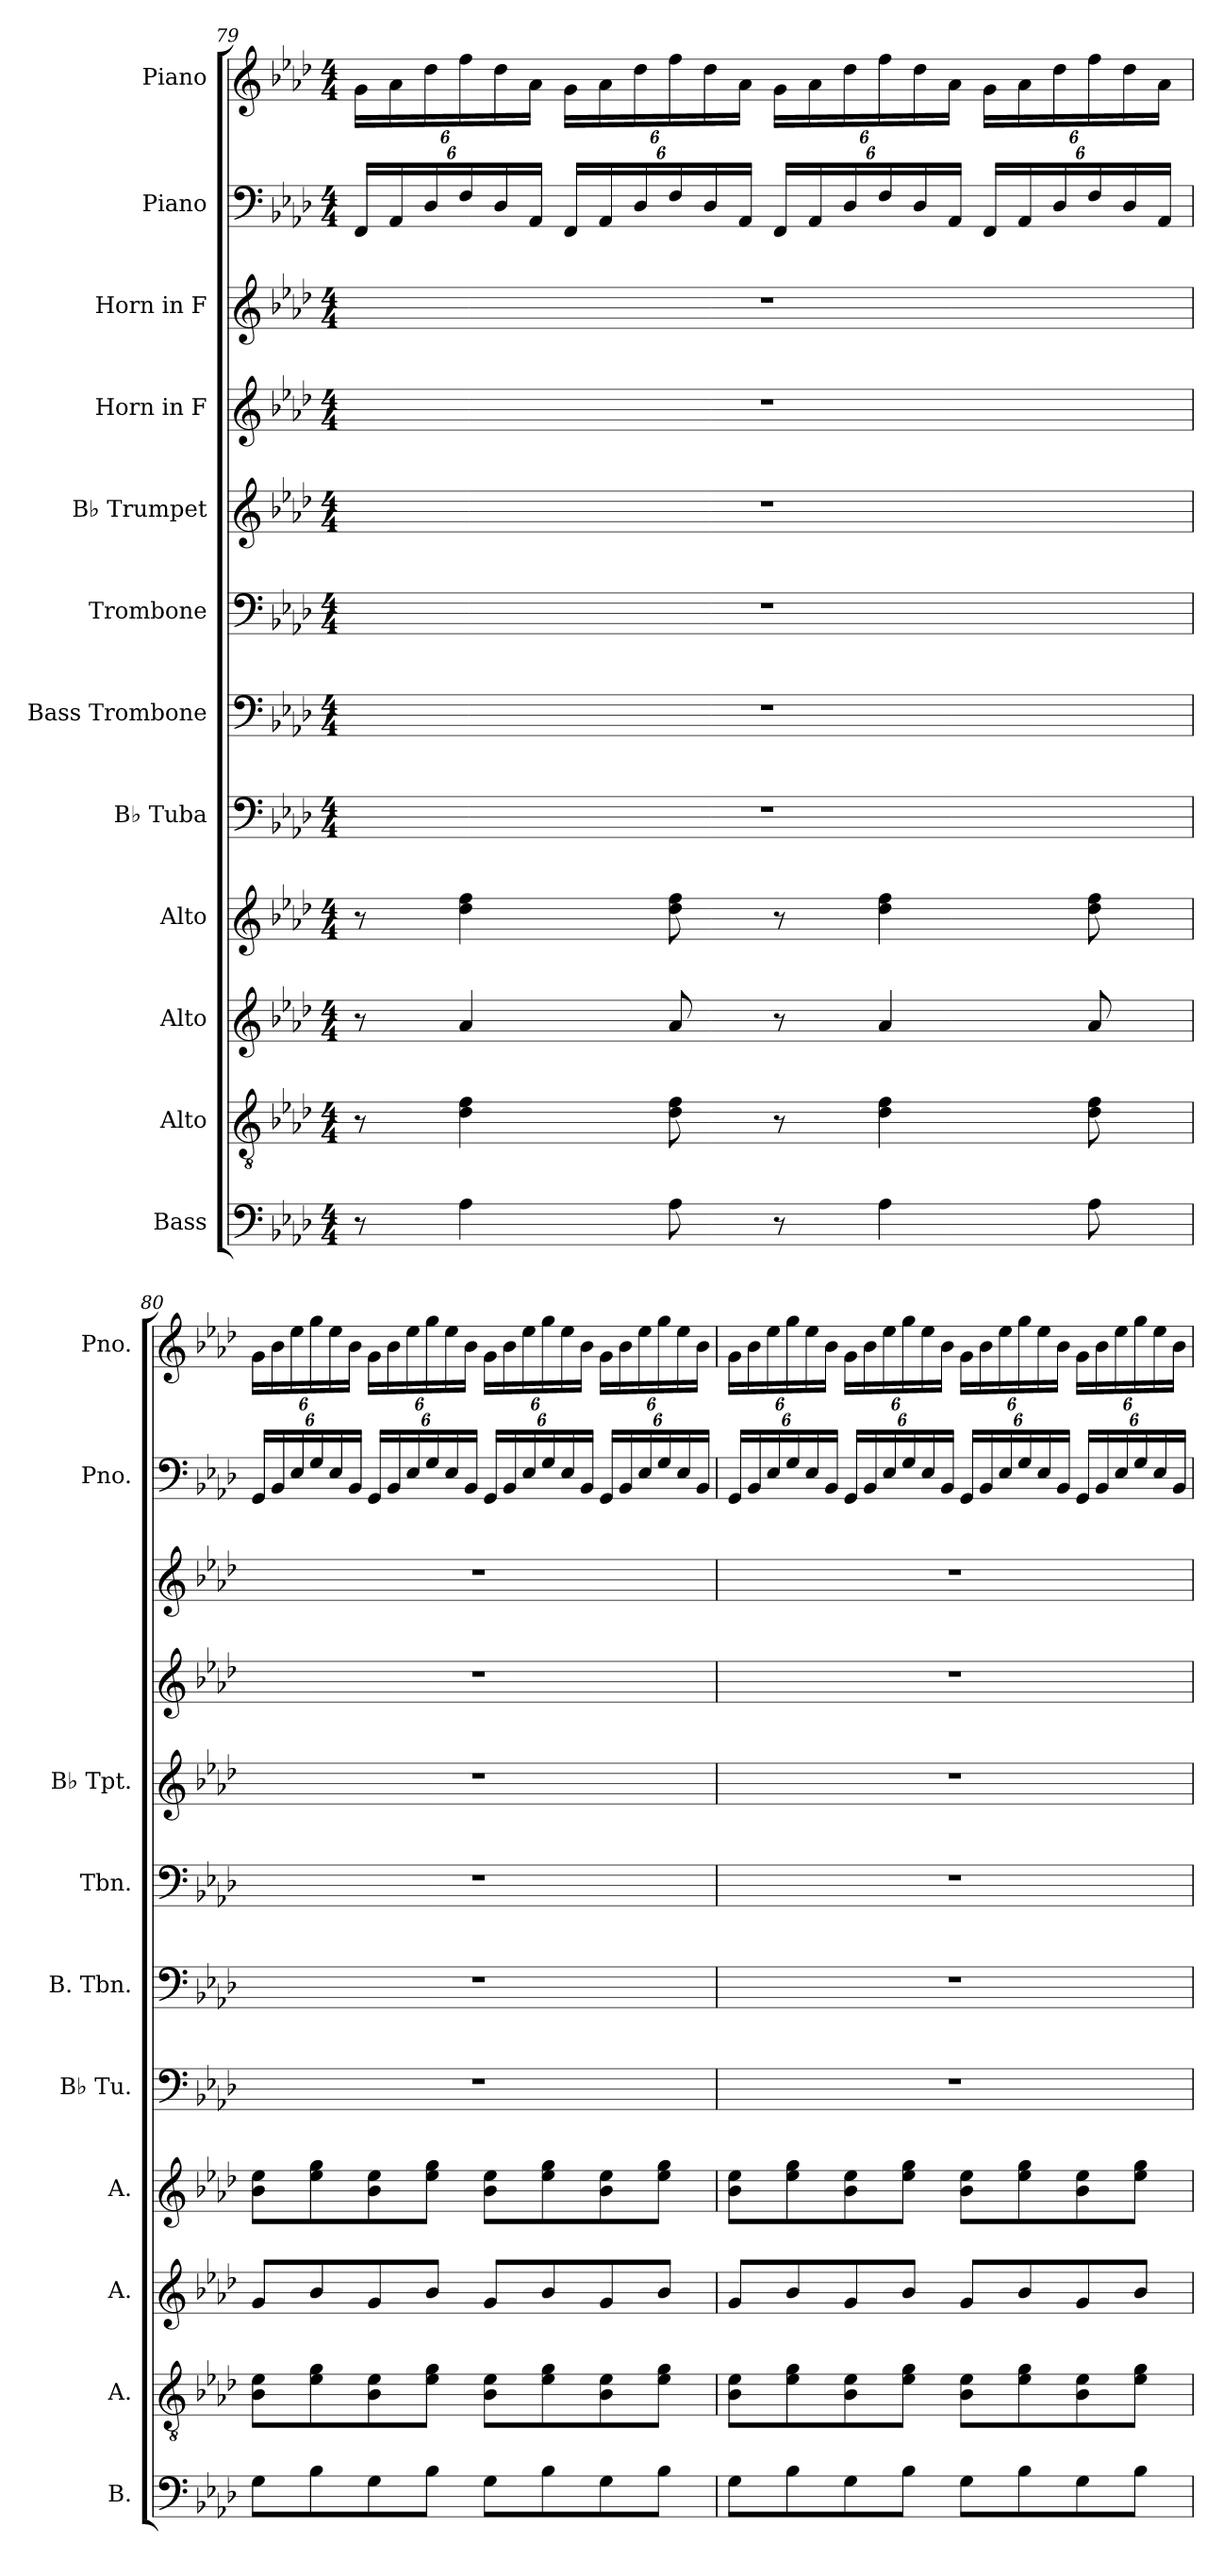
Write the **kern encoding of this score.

**kern	**kern	**kern	**kern	**kern	**kern	**kern	**kern	**kern	**kern	**kern	**kern
*part12	*part11	*part10	*part9	*part8	*part7	*part6	*part5	*part4	*part3	*part2	*part1
*staff12	*staff11	*staff10	*staff9	*staff8	*staff7	*staff6	*staff5	*staff4	*staff3	*staff2	*staff1
*I"Bass	*I"Alto	*I"Alto	*I"Alto	*I"B♭ Tuba	*I"Bass Trombone	*I"Trombone	*I"B♭ Trumpet	*I"Horn in F	*I"Horn in F	*I"Piano	*I"Piano
*I'B.	*I'A.	*I'A.	*I'A.	*I'B♭ Tu.	*I'B. Tbn.	*I'Tbn.	*I'B♭ Tpt.	*	*	*I'Pno.	*I'Pno.
!!LO:PB:g=z
*clefF4	*clefGv2	*clefG2	*clefG2	*clefF4	*clefF4	*clefF4	*clefG2	*clefG2	*clefG2	*clefF4	*clefG2
*	*	*	*	*	*	*	*ITrd1c2	*ITrd4c7	*ITrd4c7	*	*
*k[b-e-a-d-]	*k[b-e-a-d-]	*k[b-e-a-d-]	*k[b-e-a-d-]	*k[b-e-a-d-]	*k[b-e-a-d-]	*k[b-e-a-d-]	*k[b-e-a-d-g-c-]	*k[b-e-a-d-g-]	*k[b-e-a-d-g-]	*k[b-e-a-d-]	*k[b-e-a-d-]
*M4/4	*M4/4	*M4/4	*M4/4	*M4/4	*M4/4	*M4/4	*M4/4	*M4/4	*M4/4	*M4/4	*M4/4
*	*	*	*	*	*	*	*	*	*	*Xbrackettup	*Xbrackettup
=79	=79	=79	=79	=79	=79	=79	=79	=79	=79	=79	=79
8r	8r	8r	8r	1r	1r	1r	1r	1r	1r	24FF/LL	24g\LL
.	.	.	.	.	.	.	.	.	.	24AA-/	24a-\
.	.	.	.	.	.	.	.	.	.	24D-/	24dd-\
4A-\	4d-\ 4f\	4a-/	4dd-\ 4ff\	.	.	.	.	.	.	24F/	24ff\
.	.	.	.	.	.	.	.	.	.	24D-/	24dd-\
.	.	.	.	.	.	.	.	.	.	24AA-/JJ	24a-\JJ
.	.	.	.	.	.	.	.	.	.	24FF/LL	24g\LL
.	.	.	.	.	.	.	.	.	.	24AA-/	24a-\
.	.	.	.	.	.	.	.	.	.	24D-/	24dd-\
8A-\	8d-\ 8f\	8a-/	8dd-\ 8ff\	.	.	.	.	.	.	24F/	24ff\
.	.	.	.	.	.	.	.	.	.	24D-/	24dd-\
.	.	.	.	.	.	.	.	.	.	24AA-/JJ	24a-\JJ
8r	8r	8r	8r	.	.	.	.	.	.	24FF/LL	24g\LL
.	.	.	.	.	.	.	.	.	.	24AA-/	24a-\
.	.	.	.	.	.	.	.	.	.	24D-/	24dd-\
4A-\	4d-\ 4f\	4a-/	4dd-\ 4ff\	.	.	.	.	.	.	24F/	24ff\
.	.	.	.	.	.	.	.	.	.	24D-/	24dd-\
.	.	.	.	.	.	.	.	.	.	24AA-/JJ	24a-\JJ
.	.	.	.	.	.	.	.	.	.	24FF/LL	24g\LL
.	.	.	.	.	.	.	.	.	.	24AA-/	24a-\
.	.	.	.	.	.	.	.	.	.	24D-/	24dd-\
8A-\	8d-\ 8f\	8a-/	8dd-\ 8ff\	.	.	.	.	.	.	24F/	24ff\
.	.	.	.	.	.	.	.	.	.	24D-/	24dd-\
.	.	.	.	.	.	.	.	.	.	24AA-/JJ	24a-\JJ
!!LO:PB:g=z
=80	=80	=80	=80	=80	=80	=80	=80	=80	=80	=80	=80
8G\L	8B-\ 8e-\L	8g/L	8b-\ 8ee-\L	1r	1r	1r	1r	1r	1r	24GG/LL	24g\LL
.	.	.	.	.	.	.	.	.	.	24BB-/	24b-\
.	.	.	.	.	.	.	.	.	.	24E-/	24ee-\
8B-\	8e-\ 8g\	8b-/	8ee-\ 8gg\	.	.	.	.	.	.	24G/	24gg\
.	.	.	.	.	.	.	.	.	.	24E-/	24ee-\
.	.	.	.	.	.	.	.	.	.	24BB-/JJ	24b-\JJ
8G\	8B-\ 8e-\	8g/	8b-\ 8ee-\	.	.	.	.	.	.	24GG/LL	24g\LL
.	.	.	.	.	.	.	.	.	.	24BB-/	24b-\
.	.	.	.	.	.	.	.	.	.	24E-/	24ee-\
8B-\J	8e-\ 8g\J	8b-/J	8ee-\ 8gg\J	.	.	.	.	.	.	24G/	24gg\
.	.	.	.	.	.	.	.	.	.	24E-/	24ee-\
.	.	.	.	.	.	.	.	.	.	24BB-/JJ	24b-\JJ
8G\L	8B-\ 8e-\L	8g/L	8b-\ 8ee-\L	.	.	.	.	.	.	24GG/LL	24g\LL
.	.	.	.	.	.	.	.	.	.	24BB-/	24b-\
.	.	.	.	.	.	.	.	.	.	24E-/	24ee-\
8B-\	8e-\ 8g\	8b-/	8ee-\ 8gg\	.	.	.	.	.	.	24G/	24gg\
.	.	.	.	.	.	.	.	.	.	24E-/	24ee-\
.	.	.	.	.	.	.	.	.	.	24BB-/JJ	24b-\JJ
8G\	8B-\ 8e-\	8g/	8b-\ 8ee-\	.	.	.	.	.	.	24GG/LL	24g\LL
.	.	.	.	.	.	.	.	.	.	24BB-/	24b-\
.	.	.	.	.	.	.	.	.	.	24E-/	24ee-\
8B-\J	8e-\ 8g\J	8b-/J	8ee-\ 8gg\J	.	.	.	.	.	.	24G/	24gg\
.	.	.	.	.	.	.	.	.	.	24E-/	24ee-\
.	.	.	.	.	.	.	.	.	.	24BB-/JJ	24b-\JJ
!!LO:PB:g=z
=81	=81	=81	=81	=81	=81	=81	=81	=81	=81	=81	=81
8G\L	8B-\ 8e-\L	8g/L	8b-\ 8ee-\L	1r	1r	1r	1r	1r	1r	24GG/LL	24g\LL
.	.	.	.	.	.	.	.	.	.	24BB-/	24b-\
.	.	.	.	.	.	.	.	.	.	24E-/	24ee-\
8B-\	8e-\ 8g\	8b-/	8ee-\ 8gg\	.	.	.	.	.	.	24G/	24gg\
.	.	.	.	.	.	.	.	.	.	24E-/	24ee-\
.	.	.	.	.	.	.	.	.	.	24BB-/JJ	24b-\JJ
8G\	8B-\ 8e-\	8g/	8b-\ 8ee-\	.	.	.	.	.	.	24GG/LL	24g\LL
.	.	.	.	.	.	.	.	.	.	24BB-/	24b-\
.	.	.	.	.	.	.	.	.	.	24E-/	24ee-\
8B-\J	8e-\ 8g\J	8b-/J	8ee-\ 8gg\J	.	.	.	.	.	.	24G/	24gg\
.	.	.	.	.	.	.	.	.	.	24E-/	24ee-\
.	.	.	.	.	.	.	.	.	.	24BB-/JJ	24b-\JJ
8G\L	8B-\ 8e-\L	8g/L	8b-\ 8ee-\L	.	.	.	.	.	.	24GG/LL	24g\LL
.	.	.	.	.	.	.	.	.	.	24BB-/	24b-\
.	.	.	.	.	.	.	.	.	.	24E-/	24ee-\
8B-\	8e-\ 8g\	8b-/	8ee-\ 8gg\	.	.	.	.	.	.	24G/	24gg\
.	.	.	.	.	.	.	.	.	.	24E-/	24ee-\
.	.	.	.	.	.	.	.	.	.	24BB-/JJ	24b-\JJ
8G\	8B-\ 8e-\	8g/	8b-\ 8ee-\	.	.	.	.	.	.	24GG/LL	24g\LL
.	.	.	.	.	.	.	.	.	.	24BB-/	24b-\
.	.	.	.	.	.	.	.	.	.	24E-/	24ee-\
8B-\J	8e-\ 8g\J	8b-/J	8ee-\ 8gg\J	.	.	.	.	.	.	24G/	24gg\
.	.	.	.	.	.	.	.	.	.	24E-/	24ee-\
.	.	.	.	.	.	.	.	.	.	24BB-/JJ	24b-\JJ
=	=	=	=	=	=	=	=	=	=	=	=
*-	*-	*-	*-	*-	*-	*-	*-	*-	*-	*-	*-
